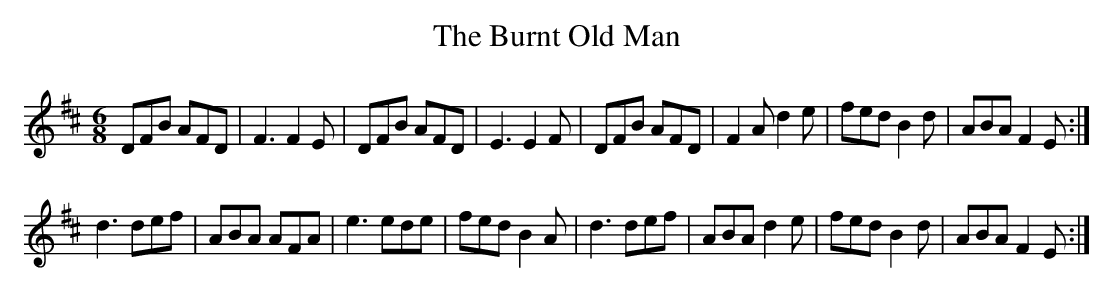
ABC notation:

X:1
T:Burnt Old Man, The
M:6/8
K:D
DFB AFD|F3 F2E|DFB AFD|E3 E2F|DFB AFD|F2A d2e|fed B2d|ABA F2E:|
d3 def|ABA AFA|e3 ede|fed B2A|d3 def|ABA d2e|fed B2d|ABA F2E:|
